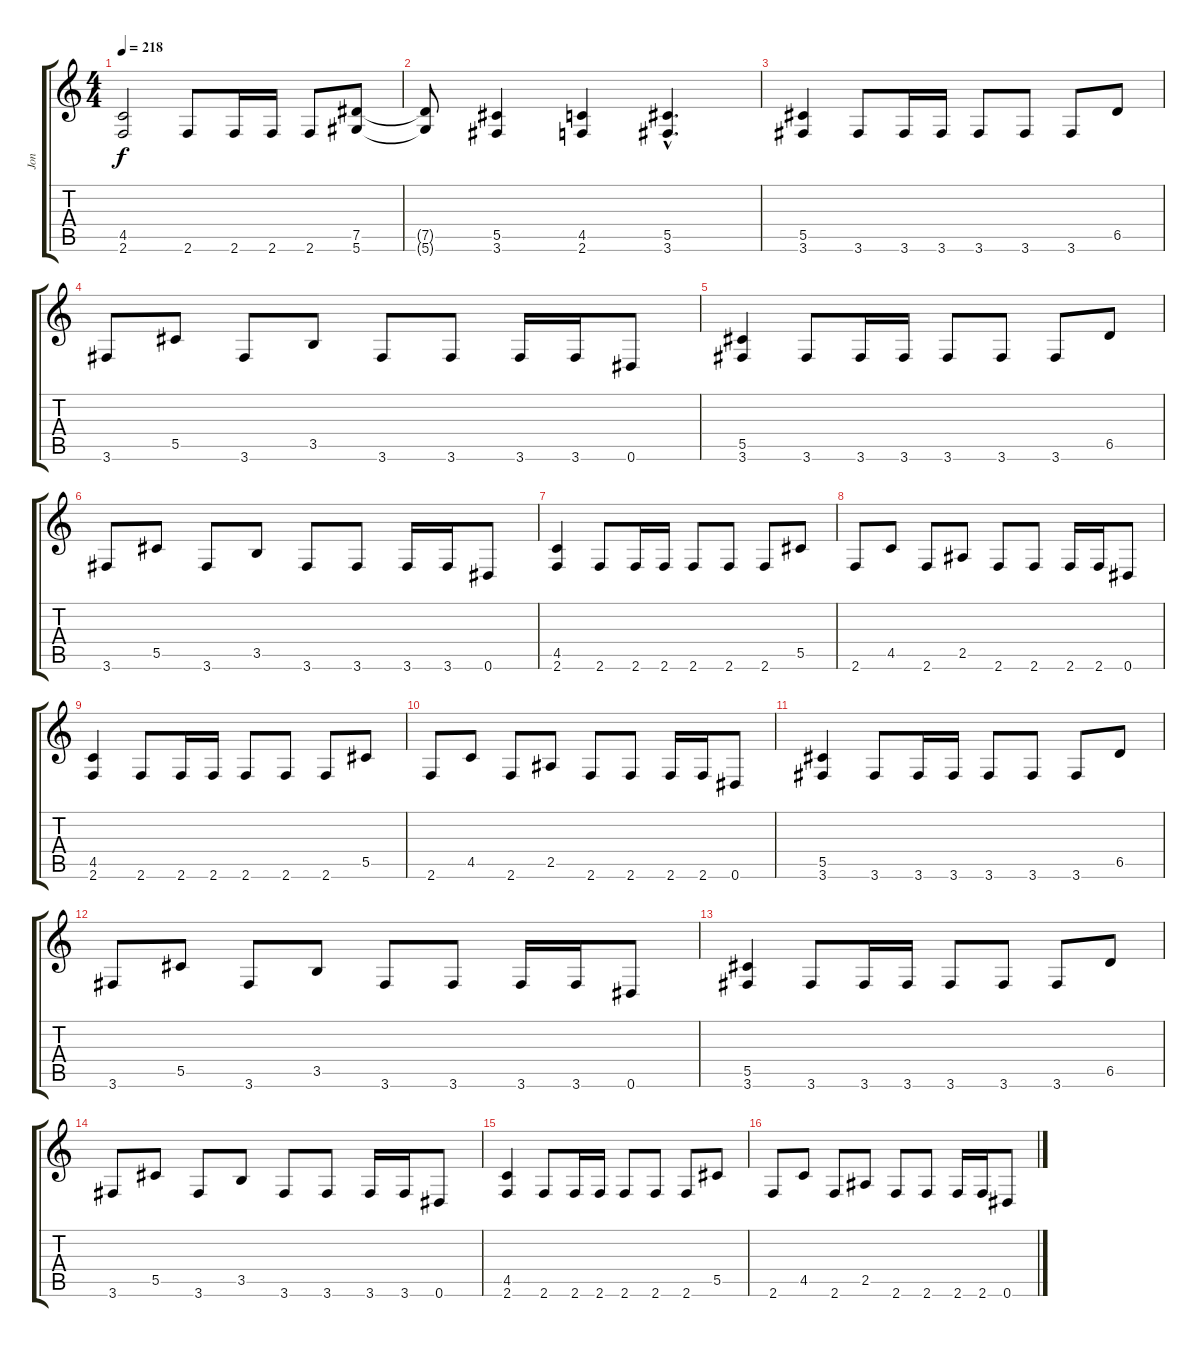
\track ("Jon" "Jon") {instrument distortionguitar}
\staff {score tabs}
\tuning (Eb4 Bb3 Gb3 Db3 Ab2 Eb2) {hide}
\ts (4 4)
\tempo 218
\clef g2
\ks c
(4.5 2.6).2{dy f} 2.6.8 2.6.16 2.6.16 2.6.8 (7.5 5.6).8 |
(7.5{t} 5.6{t}).8 (5.5 3.6).4 (4.5 2.6).4 (5.5{hac} 3.6{hac}).4{d} |
(5.5 3.6).4 3.6.8 3.6.16 3.6.16 3.6.8 3.6.8 3.6.8 6.5.8 |
3.6.8 5.5.8 3.6.8 3.5.8 3.6.8 3.6.8 3.6.16 3.6.16 0.6.8 |
(5.5 3.6).4 3.6.8 3.6.16 3.6.16 3.6.8 3.6.8 3.6.8 6.5.8 |
3.6.8 5.5.8 3.6.8 3.5.8 3.6.8 3.6.8 3.6.16 3.6.16 0.6.8 |
(4.5 2.6).4 2.6.8 2.6.16 2.6.16 2.6.8 2.6.8 2.6.8 5.5.8 |
2.6.8 4.5.8 2.6.8 2.5.8 2.6.8 2.6.8 2.6.16 2.6.16 0.6.8 |
(4.5 2.6).4 2.6.8 2.6.16 2.6.16 2.6.8 2.6.8 2.6.8 5.5.8 |
2.6.8 4.5.8 2.6.8 2.5.8 2.6.8 2.6.8 2.6.16 2.6.16 0.6.8 |
(5.5 3.6).4 3.6.8 3.6.16 3.6.16 3.6.8 3.6.8 3.6.8 6.5.8 |
3.6.8 5.5.8 3.6.8 3.5.8 3.6.8 3.6.8 3.6.16 3.6.16 0.6.8 |
(5.5 3.6).4 3.6.8 3.6.16 3.6.16 3.6.8 3.6.8 3.6.8 6.5.8 |
3.6.8 5.5.8 3.6.8 3.5.8 3.6.8 3.6.8 3.6.16 3.6.16 0.6.8 |
(4.5 2.6).4 2.6.8 2.6.16 2.6.16 2.6.8 2.6.8 2.6.8 5.5.8 |
2.6.8 4.5.8 2.6.8 2.5.8 2.6.8 2.6.8 2.6.16 2.6.16 0.6.8
